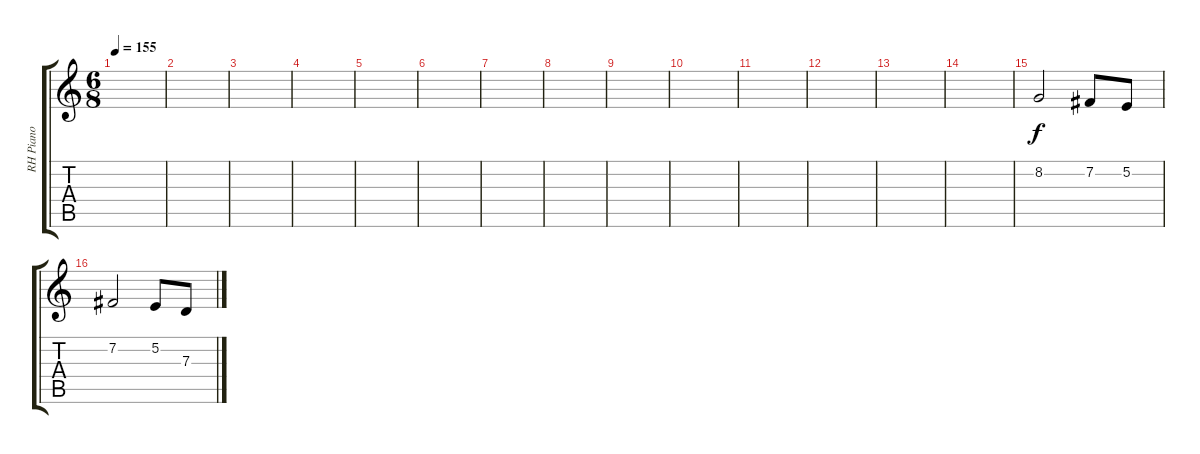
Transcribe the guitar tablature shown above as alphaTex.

\track ("RH Piano" "RH Piano") {instrument acousticgrandpiano}
\staff {score tabs}
\tuning (E4 B3 G3 D3 A2 E2) {hide}
\ts (6 8)
\tempo 155
\clef g2
\ks c
|
|
|
|
|
|
|
|
|
|
|
|
|
|
8.2.2{volume 13 instrument acousticgrandpiano} 7.2.8 5.2.8 |
7.2.2 5.2.8 7.3.8
